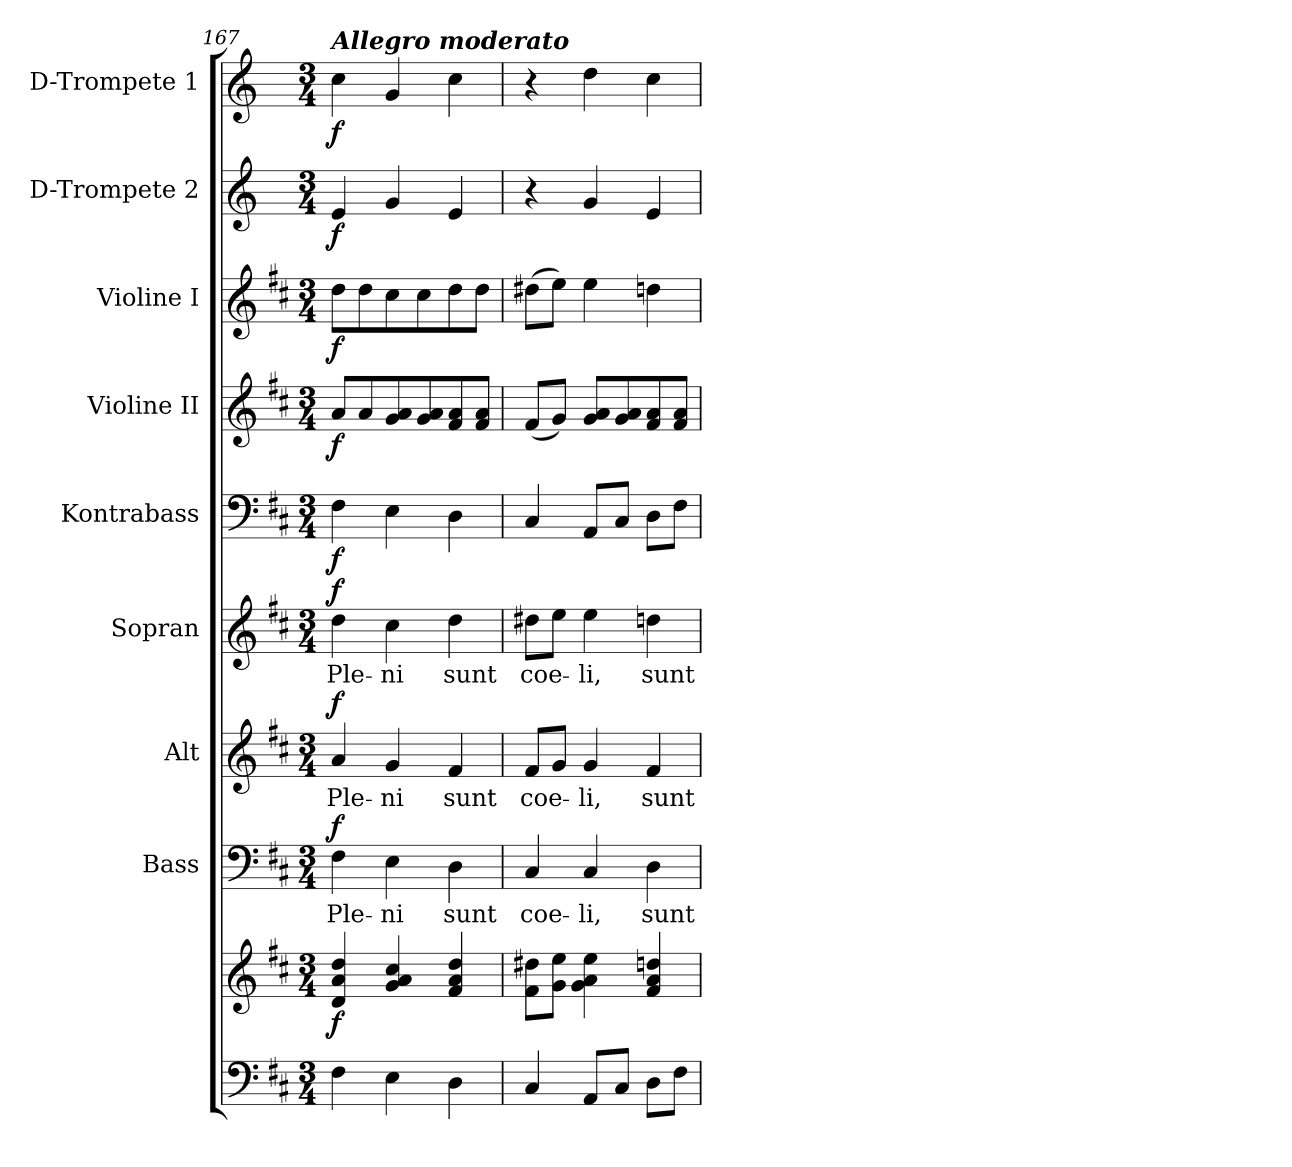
**kern	**kern	**dynam	**kern	**text	**dynam	**kern	**text	**dynam	**kern	**text	**dynam	**kern	**dynam	**kern	**dynam	**kern	**dynam	**kern	**dynam	**kern	**dynam
*part9	*part9	*part9	*part8	*part8	*part8	*part7	*part7	*part7	*part6	*part6	*part6	*part5	*part5	*part4	*part4	*part3	*part3	*part2	*part2	*part1	*part1
*staff10	*staff9	*staff9/10	*staff8	*staff8	*staff8	*staff7	*staff7	*staff7	*staff6	*staff6	*staff6	*staff5	*staff5	*staff4	*staff4	*staff3	*staff3	*staff2	*staff2	*staff1	*staff1
*	*	*	*I"Bass	*	*	*I"Alt	*	*	*I"Sopran	*	*	*I"Kontrabass	*	*I"Violine II	*	*I"Violine I	*	*I"D-Trompete 2	*	*I"D-Trompete 1	*
*	*	*	*I'B.	*	*	*I'A.	*	*	*I'S.	*	*	*I'Kb.	*	*I'Vl. II	*	*I'Vl. I	*	*I'D Trp. 2	*	*I'D Trp. 1	*
*clefF4	*clefG2	*	*clefF4	*	*	*clefG2	*	*	*clefG2	*	*	*clefF4	*	*clefG2	*	*clefG2	*	*clefG2	*	*clefG2	*
*	*	*	*	*	*	*	*	*	*	*	*	*ITrd7c12	*	*	*	*	*	*ITrd-1c-2	*	*ITrd-1c-2	*
*k[f#c#]	*k[f#c#]	*	*k[f#c#]	*	*	*k[f#c#]	*	*	*k[f#c#]	*	*	*k[f#c#]	*	*k[f#c#]	*	*k[f#c#]	*	*k[f#c#]	*	*k[f#c#]	*
*D:	*D:	*	*D:	*	*	*D:	*	*	*D:	*	*	*D:	*	*D:	*	*D:	*	*D:	*	*D:	*
*M3/4	*M3/4	*	*M3/4	*	*	*M3/4	*	*	*M3/4	*	*	*M3/4	*	*M3/4	*	*M3/4	*	*M3/4	*	*M3/4	*
=167	=167	=167	=167	=167	=167	=167	=167	=167	=167	=167	=167	=167	=167	=167	=167	=167	=167	=167	=167	=167	=167
!	!	!	!	!	!	!	!	!	!	!	!	!	!	!	!	!	!	!	!	!LO:TX:a:Bi:t=Allegro moderato	!
!	!	!LO:DY:b	!	!LO:LY:b	!LO:DY:a	!	!LO:LY:b	!LO:DY:a	!	!LO:LY:b	!LO:DY:a	!	!LO:DY:b	!	!LO:DY:b	!	!LO:DY:b	!	!LO:DY:b	!	!LO:DY:b
4F#\	4d/ 4a/ 4dd/	f	4F#\	Ple-	f	4a/	Ple-	f	4dd\	Ple-	f	4FF#\	f	8a/L	f	8dd\L	f	4f#/	f	4dd\	f
.	.	.	.	.	.	.	.	.	.	.	.	.	.	8a/	.	8dd\	.	.	.	.	.
!	!	!	!	!LO:LY:b	!	!	!LO:LY:b	!	!	!LO:LY:b	!	!	!	!	!	!	!	!	!	!	!
4E\	4g/ 4a/ 4cc#/	.	4E\	-ni	.	4g/	-ni	.	4cc#\	-ni	.	4EE\	.	8g/ 8a/	.	8cc#\	.	4a/	.	4a/	.
.	.	.	.	.	.	.	.	.	.	.	.	.	.	8g/ 8a/	.	8cc#\	.	.	.	.	.
!	!	!	!	!LO:LY:b	!	!	!LO:LY:b	!	!	!LO:LY:b	!	!	!	!	!	!	!	!	!	!	!
4D\	4f#/ 4a/ 4dd/	.	4D\	sunt	.	4f#/	sunt	.	4dd\	sunt	.	4DD\	.	8f#/ 8a/	.	8dd\	.	4f#/	.	4dd\	.
.	.	.	.	.	.	.	.	.	.	.	.	.	.	8f#/ 8a/J	.	8dd\J	.	.	.	.	.
=168	=168	=168	=168	=168	=168	=168	=168	=168	=168	=168	=168	=168	=168	=168	=168	=168	=168	=168	=168	=168	=168
!	!	!	!	!LO:LY:b	!	!	!LO:LY:b	!	!	!LO:LY:b	!	!	!	!	!	!	!	!	!	!	!
4C#/	8f#\ 8dd#X\L	.	4C#/	coe-	.	8f#/L	coe-	.	8dd#X\L	coe-	.	4CC#/	.	(<8f#/L	.	(>8dd#X\L	.	4r	.	4r	.
.	8g\ 8ee\J	.	.	.	.	8g/J	.	.	8ee\J	.	.	.	.	8g/J)	.	8ee\J)	.	.	.	.	.
!	!	!	!	!LO:LY:b	!	!	!LO:LY:b	!	!	!LO:LY:b	!	!	!	!	!	!	!	!	!	!	!
8AA/L	4g\ 4a\ 4ee\	.	4C#/	-li,	.	4g/	-li,	.	4ee\	-li,	.	8AAA/L	.	8g/ 8a/L	.	4ee\	.	4a/	.	4ee\	.
8C#/J	.	.	.	.	.	.	.	.	.	.	.	8CC#/J	.	8g/ 8a/	.	.	.	.	.	.	.
!	!	!	!	!LO:LY:b	!	!	!LO:LY:b	!	!	!LO:LY:b	!	!	!	!	!	!	!	!	!	!	!
8D\L	4f#/ 4a/ 4ddn/	.	4D\	sunt	.	4f#/	sunt	.	4ddn\	sunt	.	8DD\L	.	8f#/ 8a/	.	4ddn\	.	4f#/	.	4dd\	.
8F#\J	.	.	.	.	.	.	.	.	.	.	.	8FF#\J	.	8f#/ 8a/J	.	.	.	.	.	.	.
=	=	=	=	=	=	=	=	=	=	=	=	=	=	=	=	=	=	=	=	=	=
*-	*-	*-	*-	*-	*-	*-	*-	*-	*-	*-	*-	*-	*-	*-	*-	*-	*-	*-	*-	*-	*-
